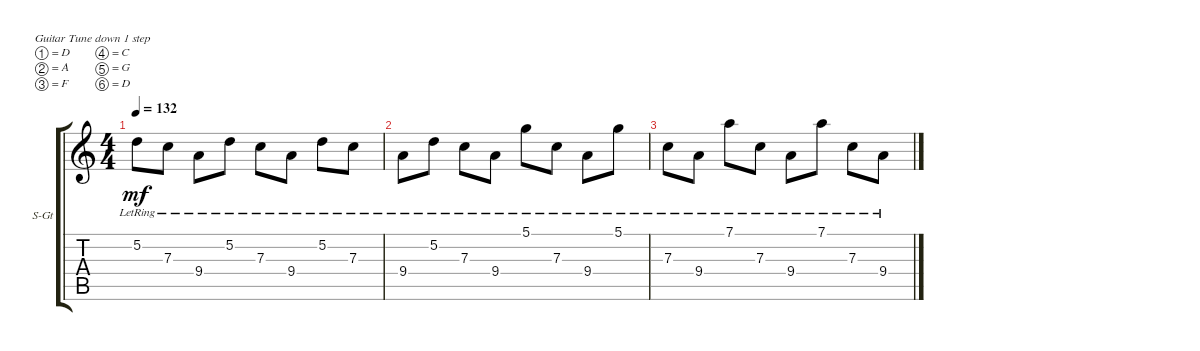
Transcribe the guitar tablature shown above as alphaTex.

\defaultSystemsLayout 4
\bracketExtendMode groupsimilarinstruments
\firstSystemTrackNameOrientation horizontal
\otherSystemsTrackNameOrientation horizontal
\track ("Steel Guitar" "S-Gt") {instrument acousticguitarsteel}
\staff {score tabs}
\tuning (D4 A3 F3 C3 G2 D2)
\ts (4 4)
\tempo 132
\clef g2
\ks c
5.2{lr}.8{dy mf} 7.3{lr}.8 9.4{lr}.8 5.2{lr}.8 7.3{lr}.8 9.4{lr}.8 5.2{lr}.8 7.3{lr}.8 |
9.4{lr}.8 5.2{lr}.8 7.3{lr}.8 9.4{lr}.8 5.1{lr}.8 7.3{lr}.8 9.4{lr}.8 5.1{lr}.8 |
7.3{lr}.8 9.4{lr}.8 7.1{lr}.8 7.3{lr}.8 9.4{lr}.8 7.1{lr}.8 7.3{lr}.8 9.4{lr}.8
